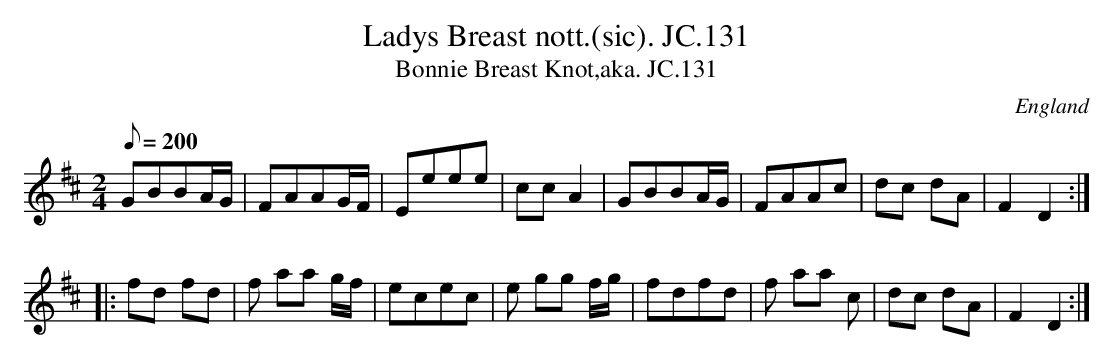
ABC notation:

X:1
T:Ladys Breast nott.(sic). JC.131
T:Bonnie Breast Knot,aka. JC.131
M:2/4
L:1/8
Q:200
O:England
K:D
GBBA/G/|FAAG/F/|Eeee|ccA2|GBBA/G/|FAAc|dc dA|F2D2:|!
|:fd fd|f aa g/f/|ecec|e gg f/g/|fdfd|f aa c|dc dA|F2D2:|]
